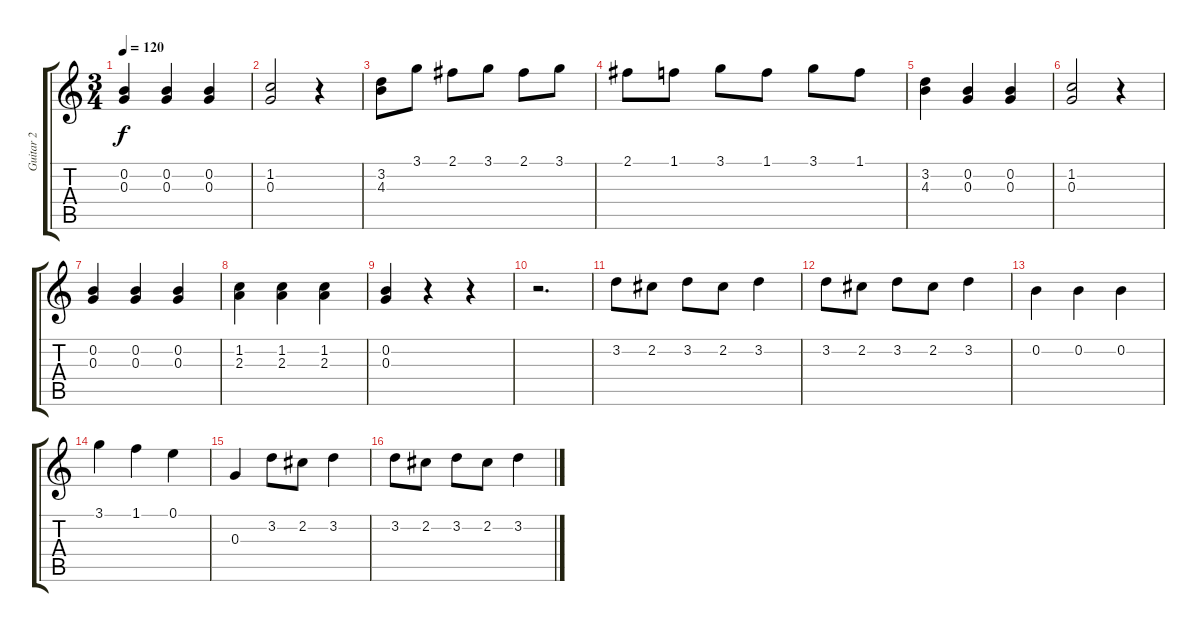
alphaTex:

\track ("Guitar 2" "Guitar 2") {instrument acousticguitarnylon}
\staff {score tabs}
\tuning (E4 B3 G3 D3 A2 E2) {hide}
\ts (3 4)
\tempo 120
\clef g2
\ks c
(0.2 0.3).4{dy f} (0.2 0.3).4 (0.2 0.3).4 |
(1.2 0.3).2 r.4 |
(3.2 4.3).8 3.1.8 2.1.8 3.1.8 2.1.8 3.1.8 |
2.1.8 1.1.8 3.1.8 1.1.8 3.1.8 1.1.8 |
(3.2 4.3).4 (0.2 0.3).4 (0.2 0.3).4 |
(1.2 0.3).2 r.4 |
(0.2 0.3).4 (0.2 0.3).4 (0.2 0.3).4 |
(1.2 2.3).4 (1.2 2.3).4 (1.2 2.3).4 |
(0.2 0.3).4 r.4 r.4 |
r.2{d} |
3.2.8 2.2.8 3.2.8 2.2.8 3.2.4 |
3.2.8 2.2.8 3.2.8 2.2.8 3.2.4 |
0.2.4 0.2.4 0.2.4 |
3.1.4 1.1.4 0.1.4 |
0.3.4 3.2.8 2.2.8 3.2.4 |
3.2.8 2.2.8 3.2.8 2.2.8 3.2.4
